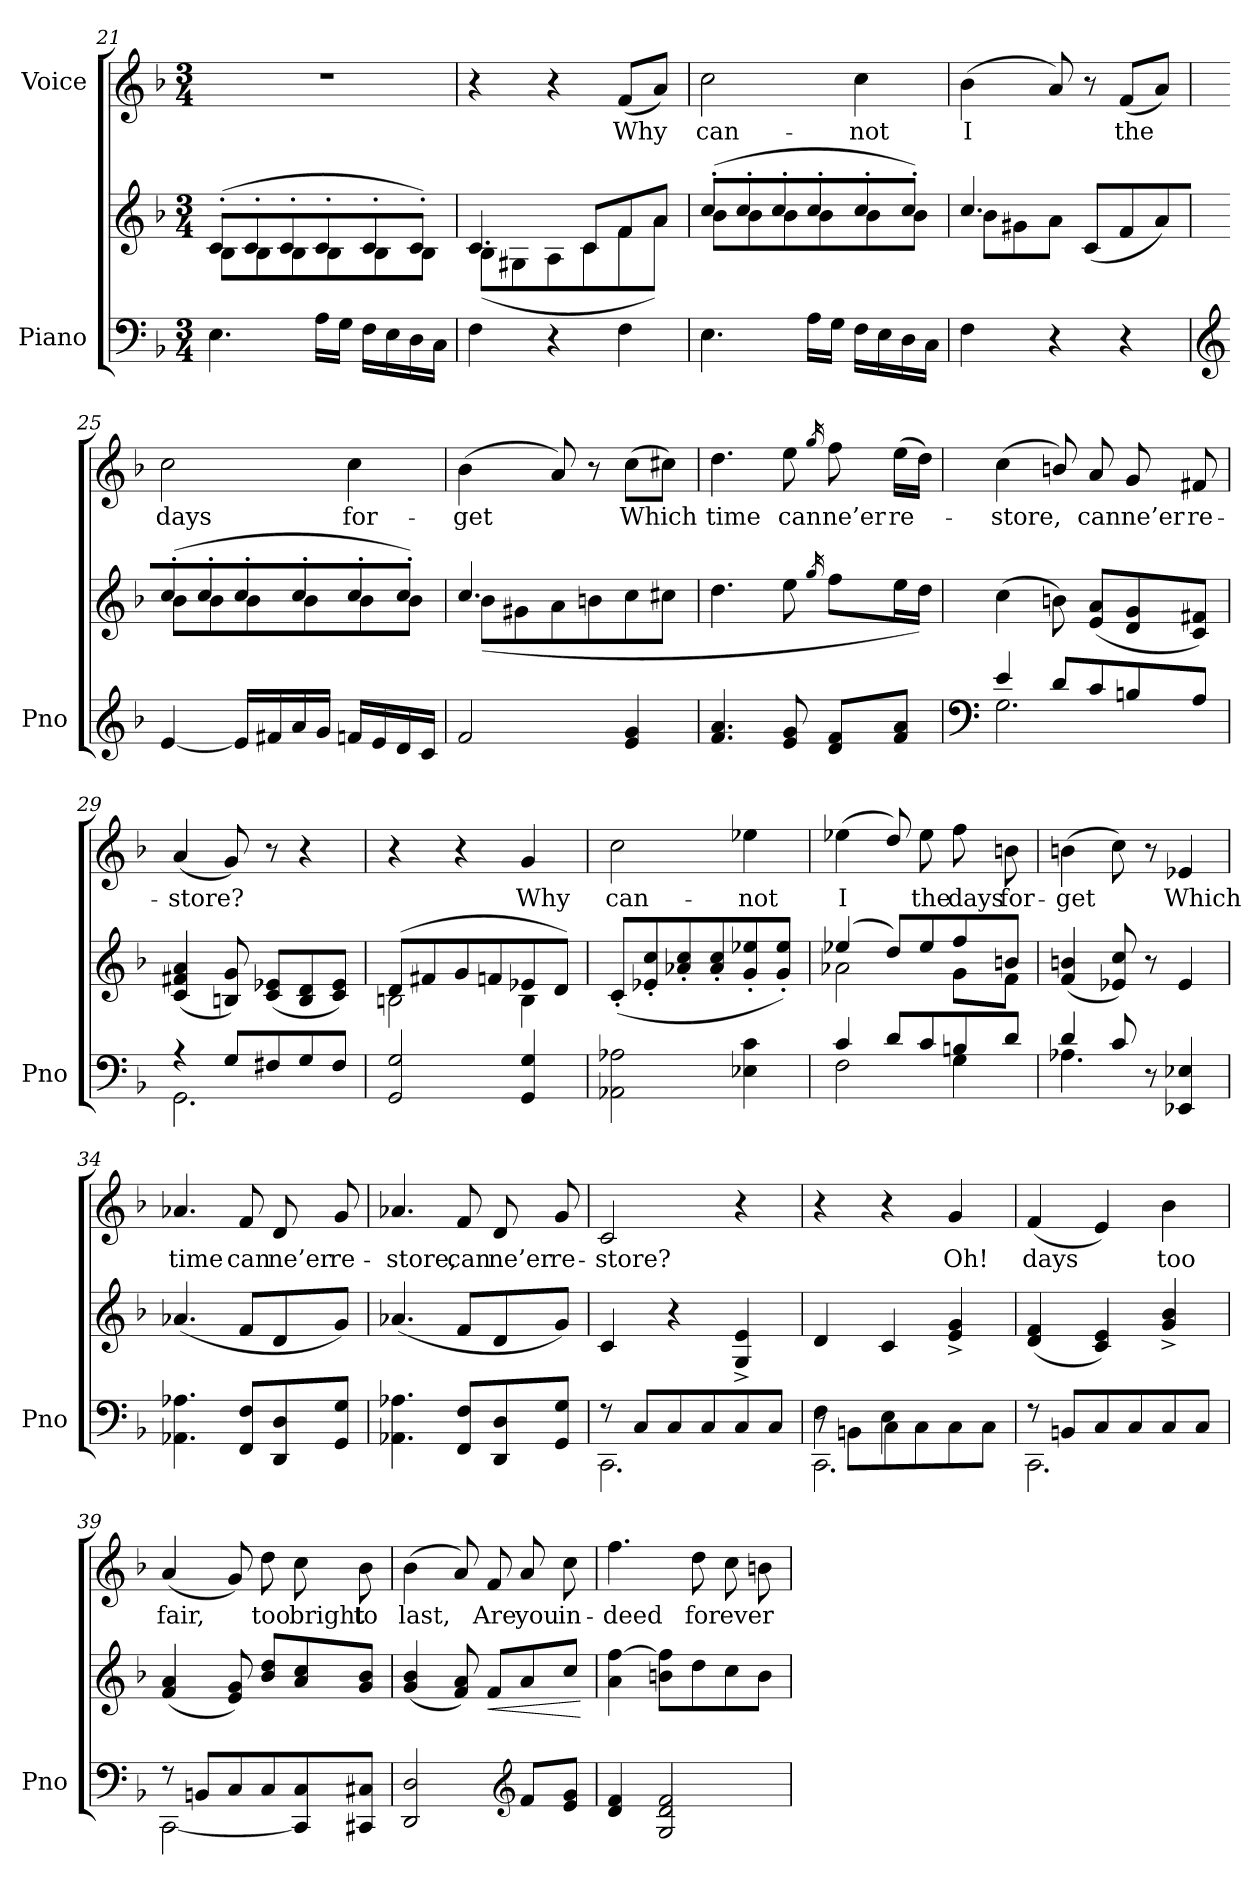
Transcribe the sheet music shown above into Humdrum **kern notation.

**kern	**kern	**dynam	**kern	**text
*part2	*part2	*part2	*part1	*part1
*staff3	*staff2	*staff2/3	*staff1	*staff1
*I"Piano	*	*	*I"Voice	*
*I'Pno	*	*	*	*
*clefF4	*clefG2	*	*clefG2	*
*k[b-]	*k[b-]	*	*k[b-]	*
*M3/4	*M3/4	*	*M3/4	*
=21	=21	=21	=21	=21
*	*^	*	*	*
4.E\	(8c'/	8B-\L	.	2.r	.
.	8c'/	8B-\	.	.	.
.	8c'/	8B-\	.	.	.
16A\LL	8c'/	8B-\	.	.	.
16G\JJ	.	.	.	.	.
16F\LL	8c'/	8B-\	.	.	.
16E\	.	.	.	.	.
16D\	8c'/J)	8B-\J	.	.	.
16C\JJ	.	.	.	.	.
=22	=22	=22	=22	=22	=22
4F\	4.c/	(8B-\L	.	4r	.
.	.	8G#X\	.	.	.
4r	.	8A\	.	4r	.
.	8c/L	8c\	.	.	.
!	!	!	!	!	!LO:LY:b
4F\	8f/	8f\	.	(8f/L	Why
.	8a/J	8a\J)	.	8a/J)	.
!!LO:LB:g=z
=23	=23	=23	=23	=23	=23
!	!	!	!	!	!LO:LY:b
4.E\	(8cc'/L	8b-\L	.	2cc\	can-
.	8cc'/	8b-\	.	.	.
.	8cc'/	8b-\	.	.	.
16A\LL	8cc'/	8b-\	.	.	.
16G\JJ	.	.	.	.	.
!	!	!	!	!	!LO:LY:b
16F\LL	8cc'/	8b-\	.	4cc\	-not
16E\	.	.	.	.	.
16D\	8cc'/J)	8b-\J	.	.	.
16C\JJ	.	.	.	.	.
=24	=24	=24	=24	=24	=24
!	!	!	!	!	!LO:LY:b
4F\	4.cc/	8b-\L	.	(4b-\	I
.	.	8g#X\	.	.	.
4r	.	8a\J	.	8a/)	.
.	(<8c/L	4.ryy	.	8r	.
!	!	!	!	!	!LO:LY:b
4r	8f/	.	.	(8f/L	the
.	8a/)	.	.	8a/J)	.
=25	=25	=25	=25	=25	=25
*clefG2	*	*	*	*	*
!	!	!	!	!	!LO:LY:b
[4e/	(8cc'/	8b-\L	.	2cc\	days
.	8cc'/	8b-\	.	.	.
16e/LL]	8cc'/	8b-\	.	.	.
16f#X/	.	.	.	.	.
16a/	8cc'/	8b-\	.	.	.
16g/JJ	.	.	.	.	.
!	!	!	!	!	!LO:LY:b
16fn/LL	8cc'/	8b-\	.	4cc\	for-
16e/	.	.	.	.	.
16d/	8cc'/J)	8b-\J	.	.	.
16c/JJ	.	.	.	.	.
!!LO:LB:g=z
=26	=26	=26	=26	=26	=26
!	!	!	!	!	!LO:LY:b
2f/	4.cc/	(>8b-\L	.	(4b-\	-get
.	.	8g#X\	.	.	.
.	.	8a\	.	8a/)	.
.	8ryy	8bn\	.	8r	.
!	!	!	!	!	!LO:LY:b
4e/ 4g/	8ryy	8cc\	.	(8cc\L	Which
.	8ryy	8cc#X\J	.	8cc#X\J)	.
!!LO:PB:g=z
=27	=27	=27	=27	=27	=27
!	!	!	!	!	!LO:LY:b
*	*v	*v	*	*	*
4.f/ 4.a/	4.dd\	.	4.dd\	time
!	!	!	!	!LO:LY:b
8e/ 8g/	8ee\	.	8ee\	can
.	16qgg/	.	16qgg/	.
!	!	!	!	!LO:LY:b
8d/ 8f/L	8ff\L	.	8ff\	ne’er
!	!	!	!	!LO:LY:b
8f/ 8a/J	16ee\L	.	(16ee\LL	re-
.	16dd\JJ)	.	16dd\JJ)	.
=28	=28	=28	=28	=28
*clefF4	*	*	*	*
*^	*	*	*	*
!	!	!	!	!	!LO:LY:b
4e/	2.G\	(4cc\	.	(4cc\	-store,
8d/L	.	8bn\)	.	8bn/)	.
!	!	!	!	!	!LO:LY:b
8c/	.	(8e/ 8a/L	.	8a/	can
!	!	!	!	!	!LO:LY:b
8Bn/	.	8d/ 8g/	.	8g/	ne’er
!	!	!	!	!	!LO:LY:b
8A/J	.	8c/ 8f#X/J)	.	8f#X/	re-
=29	=29	=29	=29	=29	=29
!	!	!	!	!	!LO:LY:b
4r	2.GG\	(4c/ 4f#X/ 4a/	.	(4a/	-store?
8G/L	.	8Bn/ 8g/)	.	8g/)	.
8F#X/	.	(8c/ 8e-X/L	.	8r	.
8G/	.	8B/ 8d/	.	4r	.
8F#/J	.	8c/ 8e-/J)	.	.	.
*v	*v	*	*	*	*
=30	=30	=30	=30	=30
*	*^	*	*	*
2GG/ 2G/	(8d/L	2Bn\	.	4r	.
.	8f#X/	.	.	.	.
.	8g/	.	.	4r	.
.	8fn/	.	.	.	.
!	!	!	!	!	!LO:LY:b
4GG/ 4G/	8e-X/	4B\	.	4g/	Why
.	8d/J)	.	.	.	.
*	*v	*v	*	*	*
!!LO:PB:g=z
=31	=31	=31	=31	=31
!	!	!	!	!LO:LY:b
2AA-X\ 2A-X\	(8c'/L	.	2cc\	can-
.	8e-X/' 8cc/'	.	.	.
.	8a-X/' 8cc/'	.	.	.
.	8a-/' 8cc/'	.	.	.
!	!	!	!	!LO:LY:b
4E-X\ 4c\	8g/' 8ee-X/'	.	4ee-X\	-not
.	8g/' 8ee-/'J)	.	.	.
=32	=32	=32	=32	=32
*^	*^	*	*	*
!	!	!	!	!	!	!LO:LY:b
4c/	2F\	(4ee-X/	2a-X\	.	(4ee-X\	I
8d/L	.	8dd/L)	.	.	8dd/)	.
!	!	!	!	!	!	!LO:LY:b
8c/	.	8ee-/	.	.	8ee-\	the
!	!	!	!	!	!	!LO:LY:b
8Bn/	4G\	8ff/	8g\L	.	8ff\	days
!	!	!	!	!	!	!LO:LY:b
8d/J	.	8bn/J	8f\J	.	8bn\	for-
=33	=33	=33	=33	=33	=33	=33
!	!	!	!	!	!	!LO:LY:b
*	*	*v	*v	*	*	*
4d/	4.A-X\	(4f/ 4bn/	.	(4bn\	-get
8c/	.	8e-X/ 8cc/)	.	8cc\)	.
8r	4.ryy	8r	.	8r	.
!	!	!	!	!	!LO:LY:b
4EE-X/ 4E-X/	.	4e-/	.	4e-X/	Which
*v	*v	*	*	*	*
=34	=34	=34	=34	=34
!	!	!	!	!LO:LY:b
4.AA-X\ 4.A-X\	(4.a-X/	.	4.a-X/	time
!	!	!	!	!LO:LY:b
8FF/ 8F/L	8f/L	.	8f/	can
!	!	!	!	!LO:LY:b
8DD/ 8D/	8d/	.	8d/	ne’er
!	!	!	!	!LO:LY:b
8GG/ 8G/J	8g/J)	.	8g/	re-
!!LO:LB:g=z
=35	=35	=35	=35	=35
!	!	!	!	!LO:LY:b
4.AA-X\ 4.A-X\	(4.a-X/	.	4.a-X/	-store,
!	!	!	!	!LO:LY:b
8FF/ 8F/L	8f/L	.	8f/	can
!	!	!	!	!LO:LY:b
8DD/ 8D/	8d/	.	8d/	ne’er
!	!	!	!	!LO:LY:b
8GG/ 8G/J	8g/J)	.	8g/	re-
=36	=36	=36	=36	=36
*^	*	*	*	*
!	!	!	!	!	!LO:LY:b
8r	2.CC\	4c/	.	2c/	-store?
8C/L	.	.	.	.	.
8C/	.	4r	.	.	.
8C/	.	.	.	.	.
8C/	.	4G/^ 4e/^	.	4r	.
8C/J	.	.	.	.	.
=37	=37	=37	=37	=37	=37
*	*^	*	*	*	*
4F\	8r	2.CC\	4d/	.	4r	.
.	8BBn\L	.	.	.	.	.
4E\	8C\	.	4c/	.	4r	.
.	8C\	.	.	.	.	.
!	!	!	!	!	!	!LO:LY:b
4ryy	8C\	.	4e/^ 4g/^	.	4g/	Oh!
.	8C\J	.	.	.	.	.
*	*v	*v	*	*	*	*
=38	=38	=38	=38	=38	=38
!	!	!	!	!	!LO:LY:b
8r	2.CC\	(4d/ 4f/	.	(4f/	days
8BBn/L	.	.	.	.	.
8C/	.	4c/ 4e/)	.	4e/)	.
8C/	.	.	.	.	.
!	!	!	!	!	!LO:LY:b
8C/	.	4g/^ 4b-/^	.	4b-\	too
8C/J	.	.	.	.	.
!!LO:LB:g=z
=39	=39	=39	=39	=39	=39
!	!	!	!	!	!LO:LY:b
8r	[2CC\	(4f/ 4a/	.	(4a/	fair,
8BBn/L	.	.	.	.	.
8C/	.	8e/ 8g/)	.	8g/)	.
!	!	!	!	!	!LO:LY:b
8C/	.	8b-/ 8dd/L	.	8dd\	too
!	!	!	!	!	!LO:LY:b
8CC/] 8C/	4ryy	8a/ 8cc/	.	8cc\	bright
!	!	!	!	!	!LO:LY:b
8CC#X/ 8C#X/J	.	8g/ 8b-/J	.	8b-\	to
*v	*v	*	*	*	*
=40	=40	=40	=40	=40
!	!	!	!	!LO:LY:b
2DD/ 2D/	(4g/ 4b-/	.	(4b-\	last,
.	8f/ 8a/)	.	8a/)	.
!	!	!LO:HP:b	!	!LO:LY:b
.	8f/L	<	8f/	Are
*clefG2	*	*	*	*
!	!	!	!	!LO:LY:b
8f/L	8a/	.	8a/	you
!	!	!	!	!LO:LY:b
8e/ 8g/J	8cc/J	.	8cc\	in-
.	.	[	.	.
=41	=41	=41	=41	=41
!	!	!	!	!LO:LY:b
4d/ 4f/	4a\ [4ff\	.	4.ff\	-deed
2G/ 2d/ 2f/	8bn\ 8ff\]L	.	.	.
!	!	!	!	!LO:LY:b
.	8dd\	.	8dd\	for
!	!	!	!	!LO:LY:b
.	8cc\	.	8cc\	ever
.	8b\J	.	8bn\	.
=	=	=	=	=
*-	*-	*-	*-	*-
